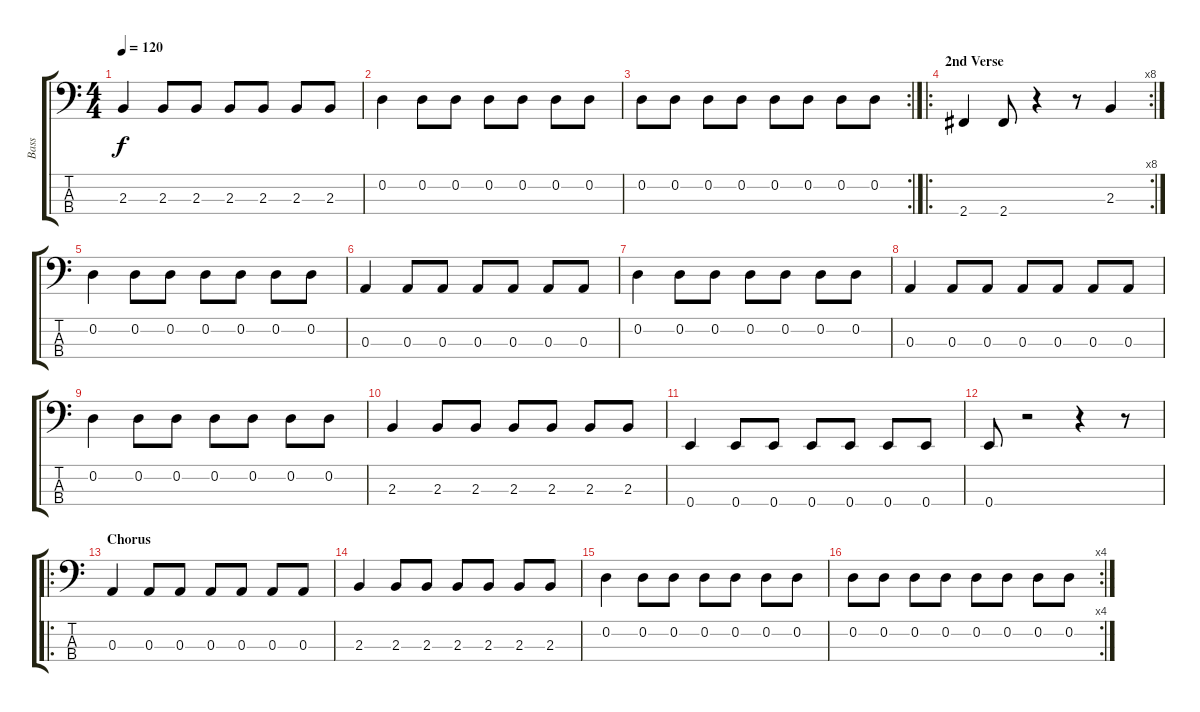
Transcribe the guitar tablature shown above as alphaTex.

\track ("Bass" "Bass") {instrument electricbassfinger}
\staff {score tabs}
\tuning (G2 D2 A1 E1) {hide}
\ts (4 4)
\tempo 120
\clef f4
\ks c
2.3.4{dy f} 2.3.8 2.3.8 2.3.8 2.3.8 2.3.8 2.3.8 |
0.2.4 0.2.8 0.2.8 0.2.8 0.2.8 0.2.8 0.2.8 |
\rc 2
0.2.8 0.2.8 0.2.8 0.2.8 0.2.8 0.2.8 0.2.8 0.2.8 |
\ro
\rc 8
\section ("" "2nd Verse")
2.4.4 2.4.8 r.4 r.8 2.3.4 |
0.2.4 0.2.8 0.2.8 0.2.8 0.2.8 0.2.8 0.2.8 |
0.3.4 0.3.8 0.3.8 0.3.8 0.3.8 0.3.8 0.3.8 |
0.2.4 0.2.8 0.2.8 0.2.8 0.2.8 0.2.8 0.2.8 |
0.3.4 0.3.8 0.3.8 0.3.8 0.3.8 0.3.8 0.3.8 |
0.2.4 0.2.8 0.2.8 0.2.8 0.2.8 0.2.8 0.2.8 |
2.3.4 2.3.8 2.3.8 2.3.8 2.3.8 2.3.8 2.3.8 |
0.4.4 0.4.8 0.4.8 0.4.8 0.4.8 0.4.8 0.4.8 |
0.4.8 r.2 r.4 r.8 |
\ro
\section ("" "Chorus")
0.3.4 0.3.8 0.3.8 0.3.8 0.3.8 0.3.8 0.3.8 |
2.3.4 2.3.8 2.3.8 2.3.8 2.3.8 2.3.8 2.3.8 |
0.2.4 0.2.8 0.2.8 0.2.8 0.2.8 0.2.8 0.2.8 |
\rc 4
0.2.8 0.2.8 0.2.8 0.2.8 0.2.8 0.2.8 0.2.8 0.2.8
